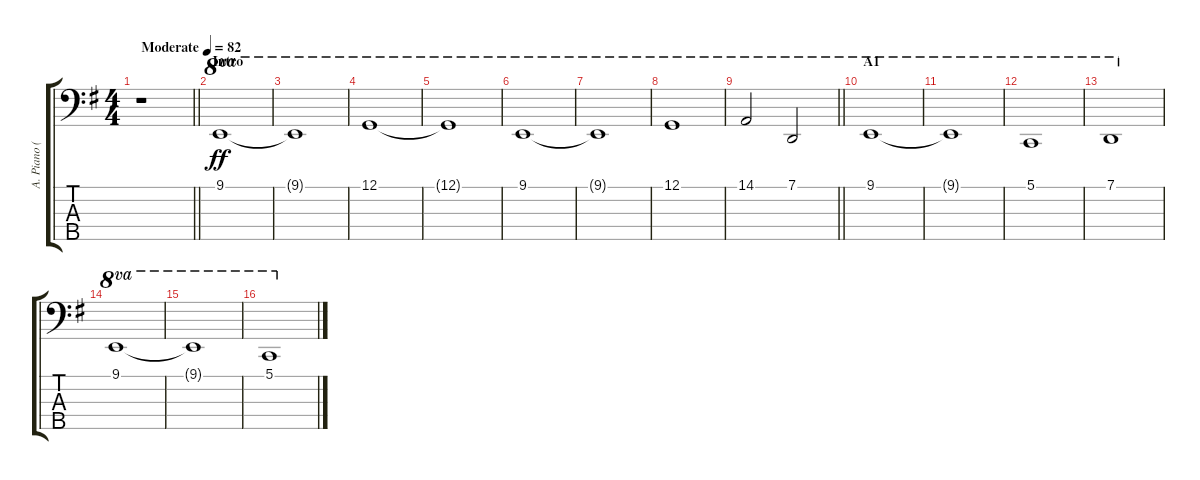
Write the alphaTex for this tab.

\track ("A. Piano (Left Hand)" "A. Piano (") {instrument acousticgrandpiano}
\staff {score tabs}
\tuning (G2 D2 A1 E1 B0) {hide}
\ts (4 4)
\tempo (82 "Moderate")
\clef f4
\barLineRight lightlight
\ks g
r.1{dy ff instrument acousticgrandpiano} |
\section ("" "Intro")
9.1.1{ot 8va} |
9.1{t}.1{ot 8va} |
12.1.1{ot 8va} |
12.1{t}.1{ot 8va} |
9.1.1{ot 8va} |
9.1{t}.1{ot 8va} |
12.1.1{ot 8va} |
\barLineRight lightlight
14.1.2{ot 8va} 7.1.2{ot 8va} |
\section ("" "A1")
9.1.1{ot 8va} |
9.1{t}.1{ot 8va} |
5.1.1{ot 8va} |
7.1.1{ot 8va} |
9.1.1{ot 8va} |
9.1{t}.1{ot 8va} |
5.1.1{ot 8va}
